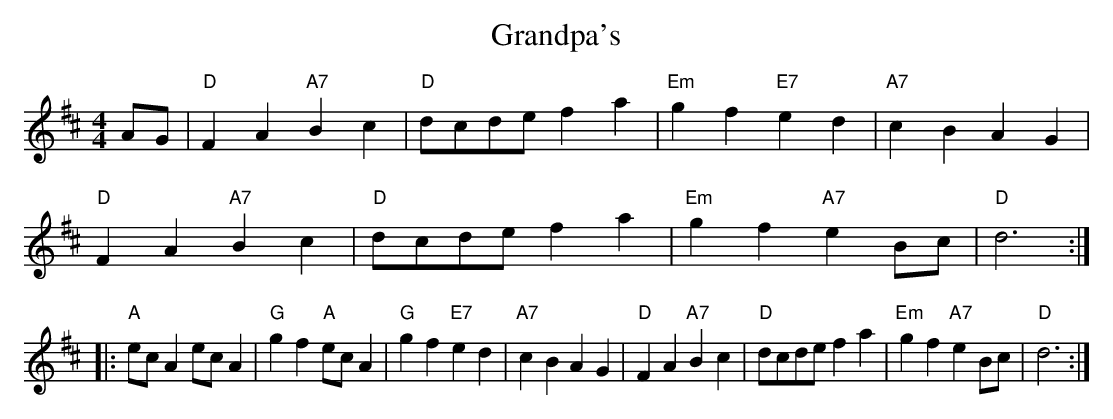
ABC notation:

X:1
T:Grandpa's
M:4/4
L:1/4
K:D
A/2G/2|"D"FA "A7"Bc|"D"d/2c/2d/2e/2 fa|"Em"gf "E7"ed|"A7"cB AG|
"D"FA "A7"Bc|"D"d/2c/2d/2e/2 fa|"Em"gf "A7"eB/2c/2|"D"d3:|
|:"A"e/2c/2A e/2c/2A|"G"gf "A"e/2c/2A|"G"gf "E7"ed|"A7"cB AG|"D"FA "A7"Bc|\
"D"d/2c/2d/2e/2 fa|"Em"gf "A7"eB/2c/2|"D"d3:|
